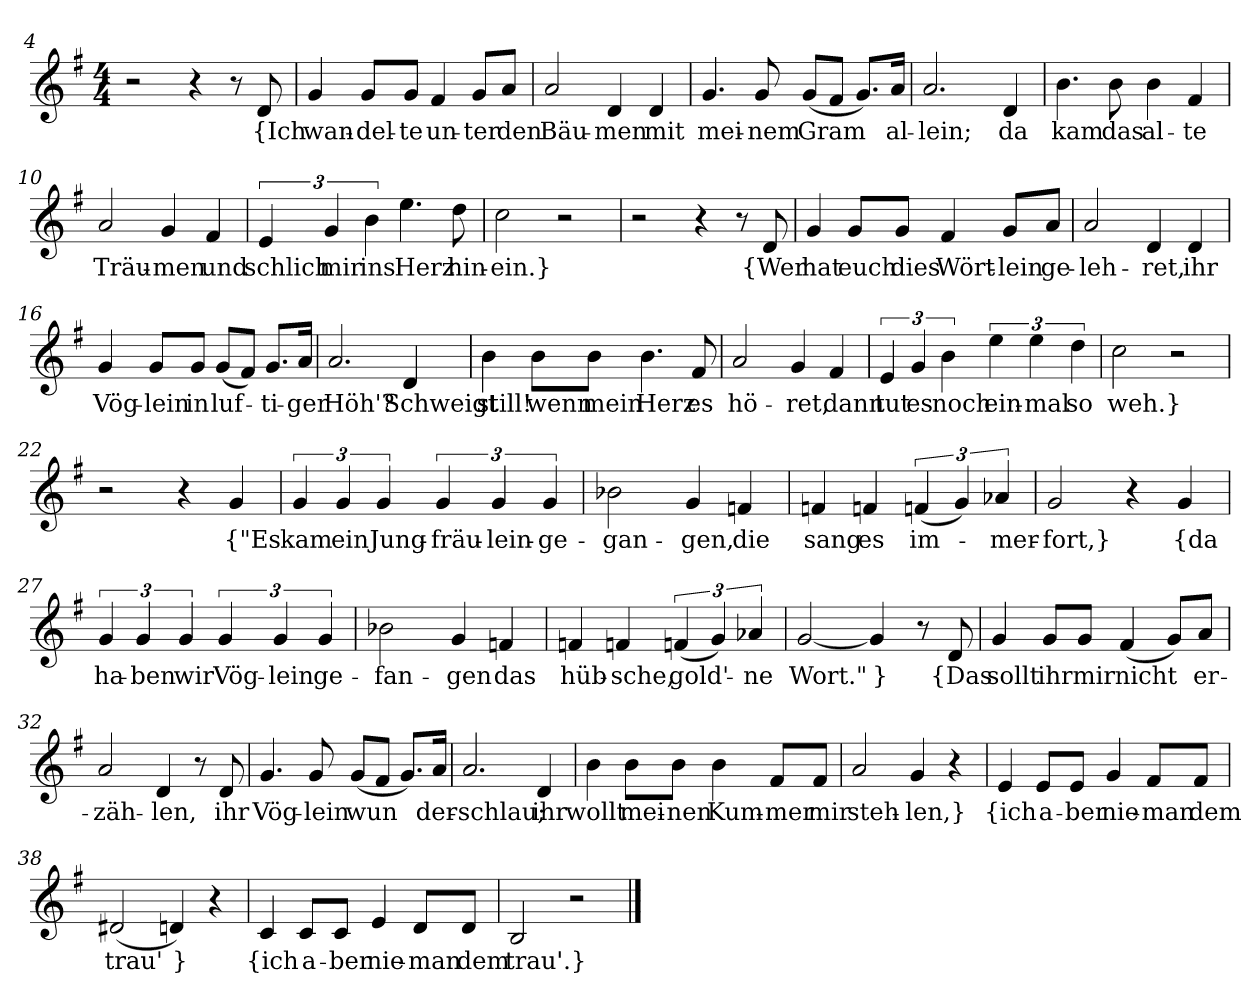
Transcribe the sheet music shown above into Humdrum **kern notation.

**kern	**text
*part1	*part1
*staff1	*staff1
*clefG2	*
*k[f#]	*
*M4/4	*
=4	=4
2r	.
4r	.
8r	.
8d	{Ich
=5	=5
4g	wan-
8g/L	-del-
8g/J	-te
4f#	un-
8g/L	-ter
8a/J	den
=6	=6
2a	Bäu-
4d	-men
4d	mit
=7	=7
4.g	mei-
8g	-nem
(8g/L	Gram
8f#/J	.
8.g/L)	.
16a/Jk	al-
=8	=8
2.a	-lein;
4d	da
=9	=9
4.b	kam
8b	das
4b	al-
4f#	-te
=10	=10
2a	Träu-
4g	-men
4f#	und
=11	=11
6e	schlich
6g	mir
6b	ins
4.ee	Herz
8dd	hin-
=12	=12
2cc	-ein.}
2r	.
=13	=13
2r	.
4r	.
8r	.
8d	{Wer
=14	=14
4g	hat
8g/L	euch
8g/J	dies
4f#	Wört-
8g/L	-lein
8a/J	ge-
=15	=15
2a	-leh-
4d	-ret,
4d	ihr
=16	=16
4g	Vög-
8g/L	-lein
8g/J	-in
(8g/L	luf-
8f#/J)	.
8.g/L	-ti-
16a/Jk	-ger
=17	=17
2.a	Höh'?
4d	Schweigt
=18	=18
4b	still!
8b\L	wenn
8b\J	mein
4.b	Herz
8f#	es
=19	=19
2a	hö-
4g	-ret,
4f#	dann
=20	=20
6e	tut
6g	es
6b	noch
6ee	ein-
6ee	-mal
6dd	so
=21	=21
2cc	weh.}
2r	.
=22	=22
2r	.
4r	.
4g	{"Es
=23	=23
6g	kam
6g	ein
6g	Jung-
6g	-fräu-
6g	-lein-
6g	ge-
=24	=24
2b-X	-gan-
4g	-gen,
4fn	die
=25	=25
4fn	sang
4fn	es
(6fn	im-
6g)	.
6a-X	-mer-
=26	=26
2g	-fort,}
4r	.
4g	{da
=27	=27
6g	ha-
6g	-ben
6g	wir
6g	Vög-
6g	-lein
6g	ge-
=28	=28
2b-X	-fan-
4g	-gen
4fn	das
=29	=29
4fn	hüb-
4fn	-sche,
(6fn	gold'-
6g)	.
6a-X	-ne
=30	=30
[2g	Wort."
4g]	}
8r	.
8d	{Das
=31	=31
4g	sollt
8g/L	ihr
8g/J	mir
(4f#	nicht
8g/L)	.
8a/J	er-
=32	=32
2a	-zäh-
4d	-len,
8r	.
8d	ihr
=33	=33
4.g	Vög-
8g	lein
(8g/L	wun
8f#/J	.
8.g/L)	.
16a/Jk	-der-
=34	=34
2.a	-schlau;
4d	ihr
=35	=35
4b	wollt
8b\L	mei-
8b\J	-nen
4b	Kum-
8f#/L	-mer
8f#/J	mir
=36	=36
2a	steh-
4g	-len,}
4r	.
=37	=37
4e	{ich
8e/L	a-
8e/J	-ber
4g	nie-
8f#/L	-man
8f#/J	dem
=38	=38
(2d#X	trau'
4dn)	}
4r	.
=39	=39
4c	{ich
8c/L	a-
8c/J	-ber
4e	nie-
8d/L	-man
8d/J	dem
=40	=40
2B	trau'.}
2r	.
==	==
*-	*-
